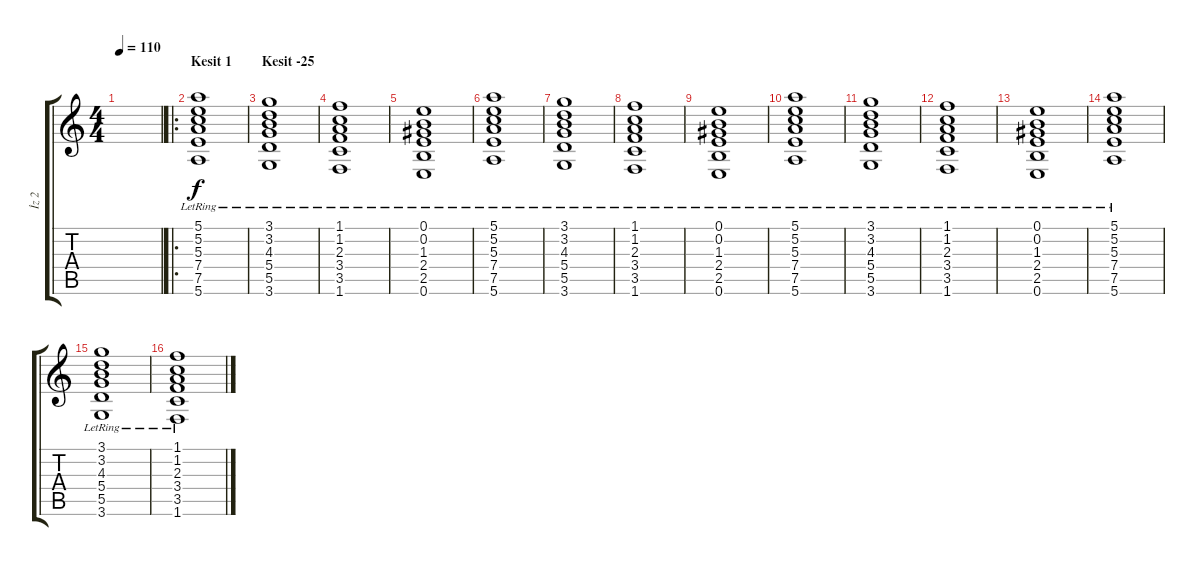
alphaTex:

\track ("İz 2" "İz 2") {instrument electricguitarmuted}
\staff {score tabs}
\tuning (E4 B3 G3 D3 A2 E2) {hide}
\ts (4 4)
\tempo 110
\clef g2
\ks c
|
\ro
\section ("" "Kesit 1")
(5.1{lr} 5.2{lr} 5.3 7.4{lr} 7.5{lr} 5.6{lr}).1 |
\section ("" "Kesit -25")
(3.1{lr} 3.2{lr} 4.3{lr} 5.4{lr} 5.5{lr} 3.6{lr}).1 |
(1.1{lr} 1.2{lr} 2.3{lr} 3.4{lr} 3.5{lr} 1.6{lr}).1 |
(0.1{lr} 0.2{lr} 1.3{lr} 2.4{lr} 2.5{lr} 0.6{lr}).1 |
(5.1{lr} 5.2{lr} 5.3 7.4{lr} 7.5{lr} 5.6{lr}).1 |
(3.1{lr} 3.2{lr} 4.3{lr} 5.4{lr} 5.5{lr} 3.6{lr}).1 |
(1.1{lr} 1.2{lr} 2.3{lr} 3.4{lr} 3.5{lr} 1.6{lr}).1 |
(0.1{lr} 0.2{lr} 1.3{lr} 2.4{lr} 2.5{lr} 0.6{lr}).1 |
(5.1{lr} 5.2{lr} 5.3 7.4{lr} 7.5{lr} 5.6{lr}).1 |
(3.1{lr} 3.2{lr} 4.3{lr} 5.4{lr} 5.5{lr} 3.6{lr}).1 |
(1.1{lr} 1.2{lr} 2.3{lr} 3.4{lr} 3.5{lr} 1.6{lr}).1 |
(0.1{lr} 0.2{lr} 1.3{lr} 2.4{lr} 2.5{lr} 0.6{lr}).1 |
(5.1{lr} 5.2{lr} 5.3 7.4{lr} 7.5{lr} 5.6{lr}).1 |
(3.1{lr} 3.2{lr} 4.3{lr} 5.4{lr} 5.5{lr} 3.6{lr}).1 |
(1.1{lr} 1.2{lr} 2.3{lr} 3.4{lr} 3.5{lr} 1.6{lr}).1
